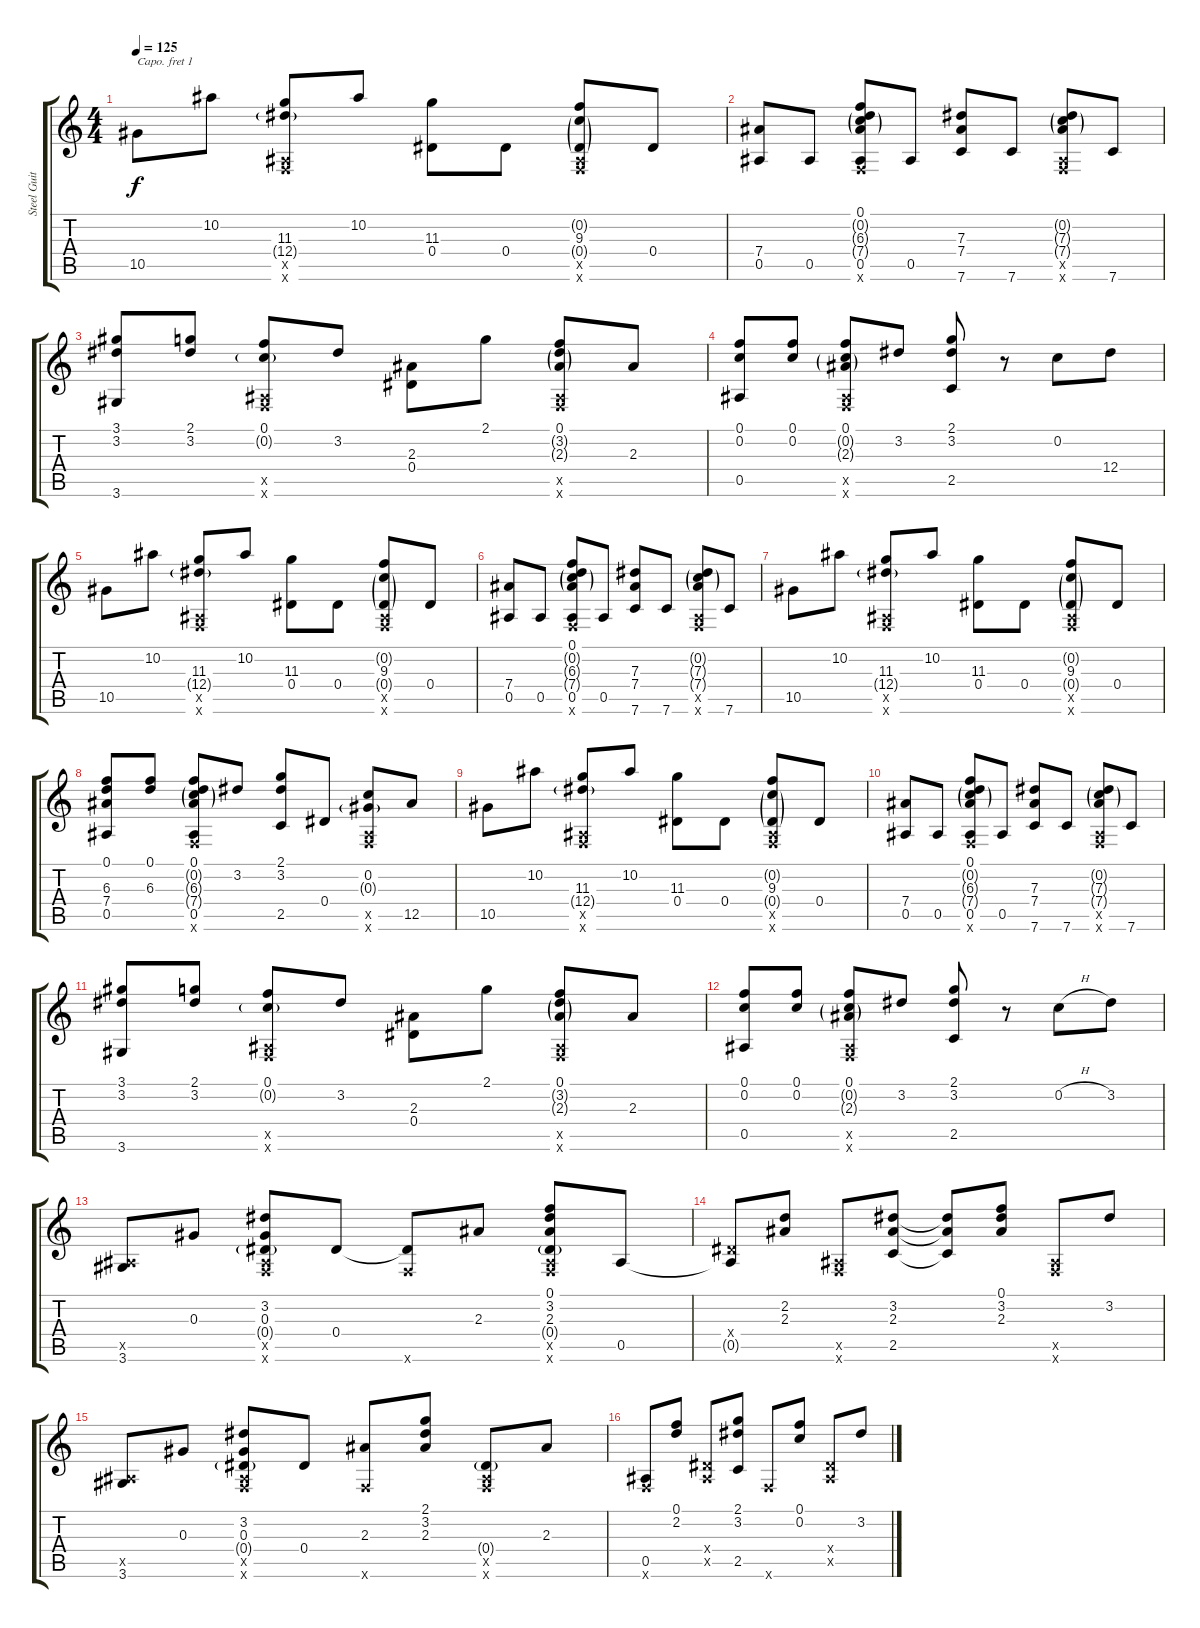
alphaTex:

\track ("Steel Guitar" "Steel Guit") {instrument acousticguitarsteel}
\staff {score tabs}
\capo 1
\tuning (E4 B3 G3 D3 A2 E2) {hide}
\ts (4 4)
\tempo 125
\clef g2
\ks c
10.5.8{dy f} 10.2.8 (11.3 12.4{g} 0.5{x} 0.6{x}).8 10.2.8 (11.3 0.4).8 0.4.8 (0.2{g} 9.3 0.4{g} 0.5{x} 0.6{x}).8 0.4.8 |
(7.4 0.5).8 0.5.8 (0.1 0.2{g} 6.3{g} 7.4{g} 0.5 0.6{x}).8 0.5.8 (7.3 7.4 7.6).8 7.6.8 (0.2{g} 7.3{g} 7.4{g} 0.5{x} 0.6{x}).8 7.6.8 |
(3.1 3.2 3.6).8 (2.1 3.2).8 (0.1 0.2{g} 0.5{x} 0.6{x}).8 3.2.8 (2.3 0.4).8 2.1.8 (0.1 3.2{g} 2.3{g} 0.5{x} 0.6{x}).8 2.3.8 |
(0.1 0.2 0.5).8 (0.1 0.2).8 (0.1 0.2{g} 2.3{g} 0.5{x} 0.6{x}).8 3.2.8 (2.1 3.2 2.5).8 r.8 0.2.8 12.4.8 |
10.5.8 10.2.8 (11.3 12.4{g} 0.5{x} 0.6{x}).8 10.2.8 (11.3 0.4).8 0.4.8 (0.2{g} 9.3 0.4{g} 0.5{x} 0.6{x}).8 0.4.8 |
(7.4 0.5).8 0.5.8 (0.1 0.2{g} 6.3{g} 7.4{g} 0.5 0.6{x}).8 0.5.8 (7.3 7.4 7.6).8 7.6.8 (0.2{g} 7.3{g} 7.4{g} 0.5{x} 0.6{x}).8 7.6.8 |
10.5.8 10.2.8 (11.3 12.4{g} 0.5{x} 0.6{x}).8 10.2.8 (11.3 0.4).8 0.4.8 (0.2{g} 9.3 0.4{g} 0.5{x} 0.6{x}).8 0.4.8 |
(0.1 6.3 7.4 0.5).8 (0.1 6.3).8 (0.1 0.2{g} 6.3{g} 7.4{g} 0.5 0.6{x}).8 3.2.8 (2.1 3.2 2.5).8 0.4.8 (0.2 0.3{g} 0.5{x} 0.6{x}).8 12.5.8 |
10.5.8 10.2.8 (11.3 12.4{g} 0.5{x} 0.6{x}).8 10.2.8 (11.3 0.4).8 0.4.8 (0.2{g} 9.3 0.4{g} 0.5{x} 0.6{x}).8 0.4.8 |
(7.4 0.5).8 0.5.8 (0.1 0.2{g} 6.3{g} 7.4{g} 0.5 0.6{x}).8 0.5.8 (7.3 7.4 7.6).8 7.6.8 (0.2{g} 7.3{g} 7.4{g} 0.5{x} 0.6{x}).8 7.6.8 |
(3.1 3.2 3.6).8 (2.1 3.2).8 (0.1 0.2{g} 0.5{x} 0.6{x}).8 3.2.8 (2.3 0.4).8 2.1.8 (0.1 3.2{g} 2.3{g} 0.5{x} 0.6{x}).8 2.3.8 |
(0.1 0.2 0.5).8 (0.1 0.2).8 (0.1 0.2{g} 2.3{g} 0.5{x} 0.6{x}).8 3.2.8 (2.1 3.2 2.5).8 r.8 0.2{h}.8 3.2.8 |
(0.5{x} 3.6).8 0.3.8 (3.2 0.3 0.4{g} 0.5{x} 0.6{x}).8 0.4.8 (0.4{t} 0.6{x}).8 2.3.8 (0.1 3.2 2.3 0.4{g} 0.5{x} 0.6{x}).8 0.5.8 |
(0.4{x} 0.5{t}).8 (2.2 2.3).8 (0.5{x} 0.6{x}).8 (3.2 2.3 2.5).8 (3.2{t} 2.3{t} 2.5{t}).8 (0.1 3.2 2.3).8 (0.5{x} 0.6{x}).8 3.2.8 |
(0.5{x} 3.6).8 0.3.8 (3.2 0.3 0.4{g} 0.5{x} 0.6{x}).8 0.4.8 (2.3 0.6{x}).8 (2.1 3.2 2.3).8 (0.4{g} 0.5{x} 0.6{x}).8 2.3.8 |
(0.5 0.6{x}).8 (0.1 2.2).8 (0.4{x} 0.5{x}).8 (2.1 3.2 2.5).8 0.6{x}.8 (0.1 0.2).8 (0.4{x} 0.5{x}).8 3.2.8
